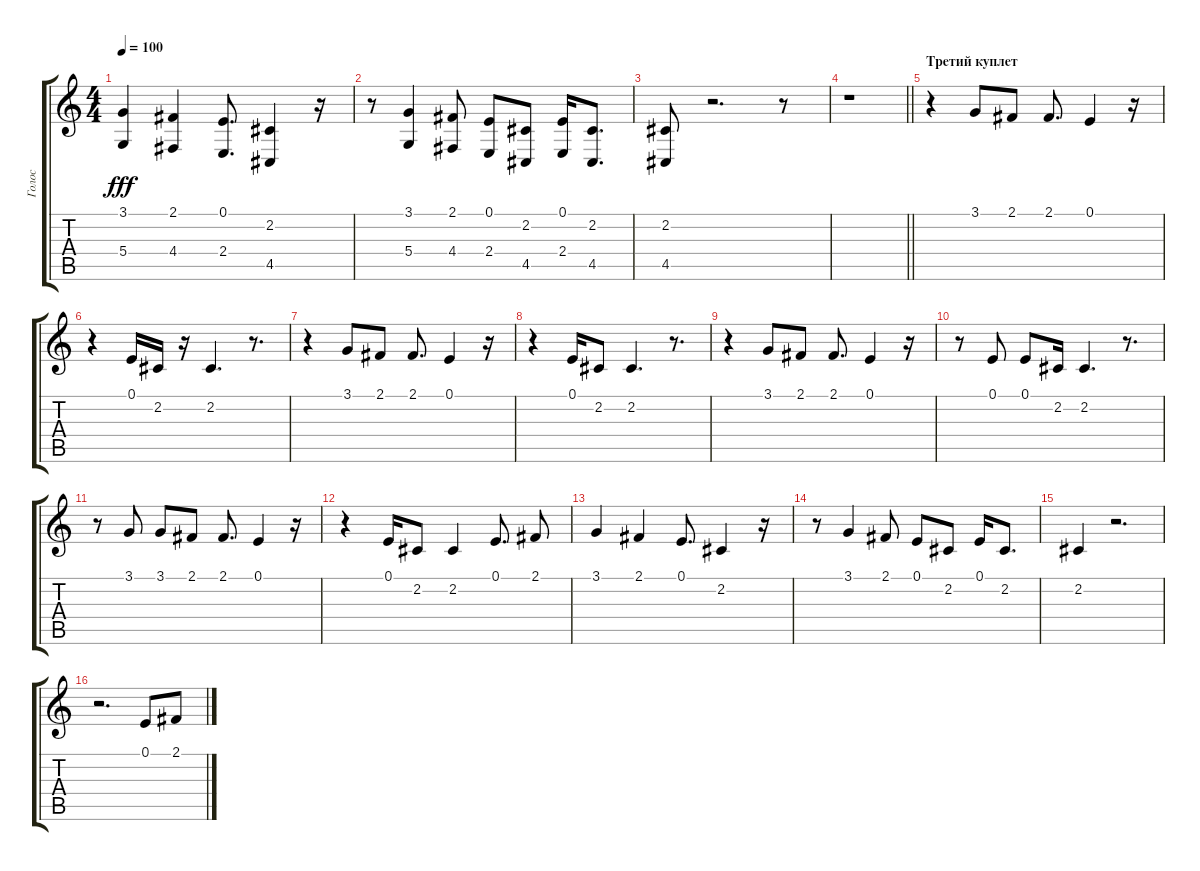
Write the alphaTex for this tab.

\track ("Голос" "Голос") {instrument trombone}
\staff {score tabs}
\tuning (E4 B3 G3 D3 A2 E2) {hide}
\ts (4 4)
\tempo 100
\clef g2
\ks c
(3.1 5.4).4{dy fff} (2.1 4.4).4 (0.1 2.4).8{d} (2.2 4.5).4 r.16 |
r.8 (3.1 5.4).4 (2.1 4.4).8 (0.1 2.4).8 (2.2 4.5).8 (0.1 2.4).16 (2.2 4.5).8{d} |
(2.2 4.5).8 r.2{d} r.8 |
\barLineRight lightlight
r.1 |
\section ("" "Третий куплет")
r.4 3.1.8 2.1.8 2.1.8{d} 0.1.4 r.16 |
r.4 0.1.16 2.2.16 r.16 2.2.4{d} r.8{d} |
r.4 3.1.8 2.1.8 2.1.8{d} 0.1.4 r.16 |
r.4 0.1.16 2.2.8 2.2.4{d} r.8{d} |
r.4 3.1.8 2.1.8 2.1.8{d} 0.1.4 r.16 |
r.8 0.1.8 0.1.8 2.2.16 2.2.4{d} r.8{d} |
r.8 3.1.8 3.1.8 2.1.8 2.1.8{d} 0.1.4 r.16 |
r.4 0.1.16 2.2.8 2.2.4 0.1.8{d} 2.1.8 |
3.1.4 2.1.4 0.1.8{d} 2.2.4 r.16 |
r.8 3.1.4 2.1.8 0.1.8 2.2.8 0.1.16 2.2.8{d} |
2.2.4 r.2{d} |
r.2{d} 0.1.8 2.1.8
